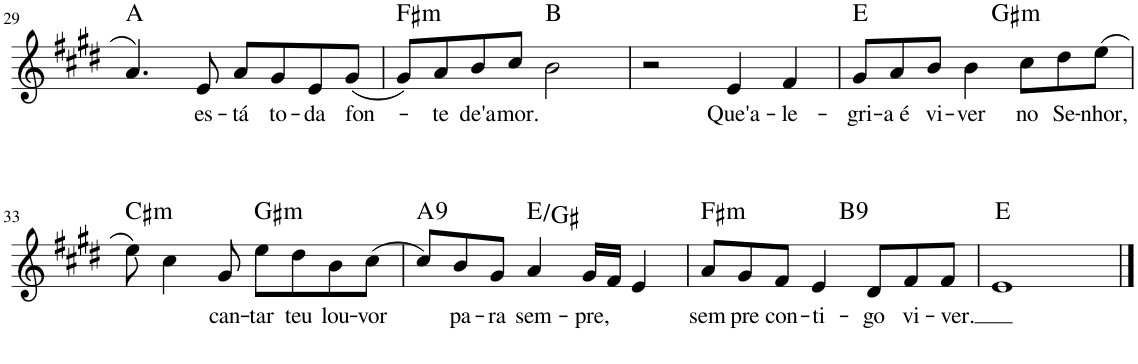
**kern	**text	**harte
*part1	*part1	*part1
*staff1	*staff1	*
*I"Voz	*	*
*I'Vo.	*	*
!!LO:PB:g=z
*clefG2	*	*
*k[f#c#g#d#]	*	*
*M4/4	*	*
=29	=29	=29
4.a/	.	A:maj
!	!LO:LY:b	!
8e/	es-	.
!	!LO:LY:b	!
8a/L	-tá	.
!	!LO:LY:b	!
8g#/	to-	.
!	!LO:LY:b	!
8e/	-da	.
!	!LO:LY:b	!
(8g#/J	fon-	.
=30	=30	=30
!	!	!LO:H:kt=m
8g#/L)	.	F#:min
!	!LO:LY:b	!
8a/	-te	.
!	!LO:LY:b	!
8b/	de'a-	.
!	!LO:LY:b	!
8cc#/J	-mor.	.
2b\	.	B:maj
=31	=31	=31
2r	.	.
!	!LO:LY:b	!
4e/	Que'a-	.
!	!LO:LY:b	!
4f#/	-le-	.
=32	=32	=32
!	!LO:LY:b	!
*^	*	*
8g#/L	2ryy	-gri-	E:maj
!	!	!LO:LY:b	!
8a/	.	-a é	.
!	!	!LO:LY:b	!
8b/J	.	vi-	.
!	!	!LO:LY:b	!
4b\	.	-ver	.
!	!	!	!LO:H:kt=m
.	2ryy	.	G#:min
!	!	!LO:LY:b	!
8cc#\L	.	no	.
!	!	!LO:LY:b	!
8dd#\	.	Se-	.
!	!	!LO:LY:b	!
(8ee\J	.	-nhor,	.
!!LO:LB:g=z	!!
=33	=33	=33	=33
!	!	!	!LO:H:kt=m
*v	*v	*	*
8ee\)	.	C#:min
4cc#\	.	.
!	!LO:LY:b	!
8g#/	can-	.
!	!LO:LY:b	!LO:H:kt=m
8ee\L	-tar	G#:min
!	!LO:LY:b	!
8dd#\	teu	.
!	!LO:LY:b	!
8b\	lou-	.
!	!LO:LY:b	!
(8cc#\J	-vor	.
=34	=34	=34
!	!	!LO:H:kt=9
8cc#/L)	.	A:9
!	!LO:LY:b	!
8b/	pa-	.
!	!LO:LY:b	!
8g#/J	-ra	.
!	!LO:LY:b	!
4a/	sem-	E:maj/3
!	!LO:LY:b	!
16g#/LL	-pre,	.
16f#/JJ	.	.
4e/	.	.
=35	=35	=35
!	!LO:LY:b	!LO:H:kt=m
*^	*	*
8a/L	2ryy	sem-	F#:min
!	!	!LO:LY:b	!
8g#/	.	-pre	.
!	!	!LO:LY:b	!
8f#/J	.	con-	.
!	!	!LO:LY:b	!
4e/	.	-ti-	.
!	!	!	!LO:H:kt=9
.	2ryy	.	B:9
!	!	!LO:LY:b	!
8d#/L	.	-go	.
!	!	!LO:LY:b	!
8f#/	.	vi-	.
!	!	!LO:LY:b	!
8f#/J	.	-ver.	.
*v	*v	*	*
=36	=36	=36
1e	.	E:maj
==	==	==
*-	*-	*-
